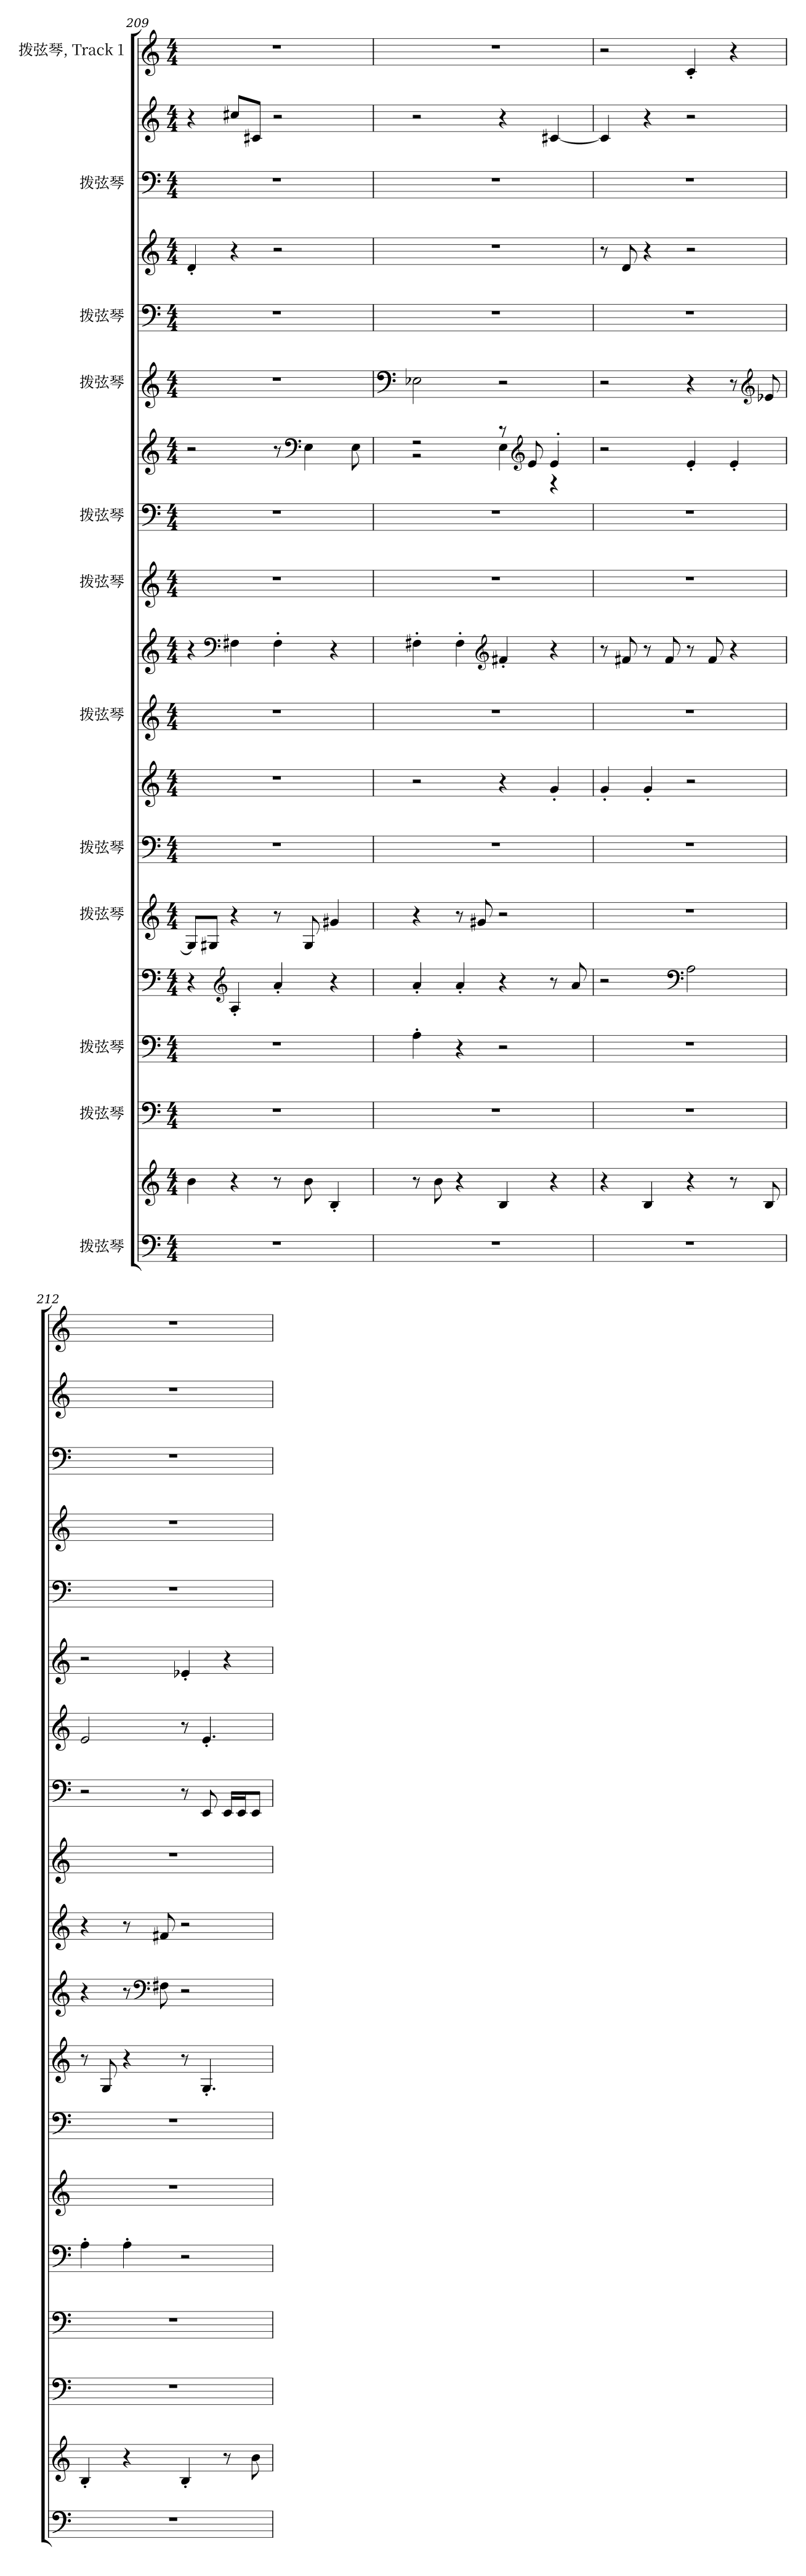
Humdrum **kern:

**kern	**kern	**kern	**kern	**kern	**kern	**kern	**kern	**kern	**kern	**kern	**kern	**kern	**kern	**kern	**kern	**kern	**kern	**kern
*part12	*part12	*part11	*part10	*part10	*part9	*part8	*part8	*part7	*part7	*part6	*part5	*part5	*part4	*part3	*part3	*part2	*part2	*part1
*staff19	*staff18	*staff17	*staff16	*staff15	*staff14	*staff13	*staff12	*staff11	*staff10	*staff9	*staff8	*staff7	*staff6	*staff5	*staff4	*staff3	*staff2	*staff1
*I"拨弦琴	*	*I"拨弦琴	*I"拨弦琴	*	*I"拨弦琴	*I"拨弦琴	*	*I"拨弦琴	*	*I"拨弦琴	*I"拨弦琴	*	*I"拨弦琴	*I"拨弦琴	*	*I"拨弦琴	*	*I"拨弦琴, Track 1
*clefF4	*clefG2	*clefF4	*clefF4	*clefF4	*clefG2	*clefF4	*clefG2	*clefG2	*clefG2	*clefG2	*clefF4	*clefG2	*clefG2	*clefF4	*clefG2	*clefF4	*clefG2	*clefG2
*k[]	*k[]	*k[]	*k[]	*k[]	*k[]	*k[]	*k[]	*k[]	*k[]	*k[]	*k[]	*k[]	*k[]	*k[]	*k[]	*k[]	*k[]	*k[]
*M4/4	*M4/4	*M4/4	*M4/4	*M4/4	*M4/4	*M4/4	*M4/4	*M4/4	*M4/4	*M4/4	*M4/4	*M4/4	*M4/4	*M4/4	*M4/4	*M4/4	*M4/4	*M4/4
=209	=209	=209	=209	=209	=209	=209	=209	=209	=209	=209	=209	=209	=209	=209	=209	=209	=209	=209
1r	4b\	1r	1r	4r	8G#/L]	1r	1r	1r	4r	1r	1r	2r	1r	1r	4d'/	1r	4r	1r
.	.	.	.	.	8G#X/J	.	.	.	.	.	.	.	.	.	.	.	.	.
*	*	*	*	*clefG2	*	*	*	*	*clefF4	*	*	*	*	*	*	*	*	*
.	4r	.	.	4A'/	4r	.	.	.	4F#X\	.	.	.	.	.	4r	.	8cc#X/L	.
.	.	.	.	.	.	.	.	.	.	.	.	.	.	.	.	.	8c#X/J	.
.	8r	.	.	4a'/	8r	.	.	.	4F#'\	.	.	8r	.	.	2r	.	2r	.
*	*	*	*	*	*	*	*	*	*	*	*	*clefF4	*	*	*	*	*	*
.	8b\	.	.	.	8G#/	.	.	.	.	.	.	4E\	.	.	.	.	.	.
.	4B'/	.	.	4r	4g#X/	.	.	.	4r	.	.	.	.	.	.	.	.	.
.	.	.	.	.	.	.	.	.	.	.	.	8E\	.	.	.	.	.	.
!!LO:PB:g=z
=210	=210	=210	=210	=210	=210	=210	=210	=210	=210	=210	=210	=210	=210	=210	=210	=210	=210	=210
*	*	*	*	*	*	*	*	*	*	*	*	*	*clefF4	*	*	*	*	*
*	*	*	*	*	*	*	*	*	*	*	*	*^	*	*	*	*	*	*
1r	8r	1r	4A'\	4a'/	4r	1r	2r	1r	4F#X'\	1r	1r	2r	2r	2E-X\	1r	1r	1r	2r	1r
.	8b\	.	.	.	.	.	.	.	.	.	.	.	.	.	.	.	.	.	.
.	4r	.	4r	4a'/	8r	.	.	.	4F#'\	.	.	.	.	.	.	.	.	.	.
.	.	.	.	.	8g#X/	.	.	.	.	.	.	.	.	.	.	.	.	.	.
*	*	*	*	*	*	*	*	*	*clefG2	*	*	*	*	*	*	*	*	*	*
.	4B/	.	2r	4r	2r	.	4r	.	4f#X'/	.	.	8r	4E\	2r	.	.	.	4r	.
*	*	*	*	*	*	*	*	*	*	*	*	*clefG2	*	*	*	*	*	*	*
.	.	.	.	.	.	.	.	.	.	.	.	8e/	.	.	.	.	.	.	.
.	4r	.	.	8r	.	.	4g'/	.	4r	.	.	4e'/	4r	.	.	.	.	[4c#X/	.
.	.	.	.	8a/	.	.	.	.	.	.	.	.	.	.	.	.	.	.	.
*	*	*	*	*	*	*	*	*	*	*	*	*v	*v	*	*	*	*	*	*
=211	=211	=211	=211	=211	=211	=211	=211	=211	=211	=211	=211	=211	=211	=211	=211	=211	=211	=211
1r	4r	1r	1r	2r	1r	1r	4g'/	1r	8r	1r	1r	2r	2r	1r	8r	1r	4c#/]	2r
.	.	.	.	.	.	.	.	.	8f#X/	.	.	.	.	.	8d/	.	.	.
.	4B/	.	.	.	.	.	4g'/	.	8r	.	.	.	.	.	4r	.	4r	.
.	.	.	.	.	.	.	.	.	8f#/	.	.	.	.	.	.	.	.	.
*	*	*	*	*clefF4	*	*	*	*	*	*	*	*	*	*	*	*	*	*
.	4r	.	.	2A\	.	.	2r	.	8r	.	.	4e'/	4r	.	2r	.	2r	4c'/
.	.	.	.	.	.	.	.	.	8f#/	.	.	.	.	.	.	.	.	.
.	8r	.	.	.	.	.	.	.	4r	.	.	4e'/	8r	.	.	.	.	4r
*	*	*	*	*	*	*	*	*	*	*	*	*	*clefG2	*	*	*	*	*
.	8B/	.	.	.	.	.	.	.	.	.	.	.	8e-X/	.	.	.	.	.
=212	=212	=212	=212	=212	=212	=212	=212	=212	=212	=212	=212	=212	=212	=212	=212	=212	=212	=212
1r	4B'/	1r	1r	4A'\	1r	1r	8r	4r	4r	1r	2r	2e/	2r	1r	1r	1r	1r	1r
.	.	.	.	.	.	.	8G/	.	.	.	.	.	.	.	.	.	.	.
.	4r	.	.	4A'\	.	.	4r	8r	8r	.	.	.	.	.	.	.	.	.
*	*	*	*	*	*	*	*	*clefF4	*	*	*	*	*	*	*	*	*	*
.	.	.	.	.	.	.	.	8F#X\	8f#X/	.	.	.	.	.	.	.	.	.
.	4B'/	.	.	2r	.	.	8r	2r	2r	.	8r	8r	4e-X'/	.	.	.	.	.
.	.	.	.	.	.	.	4.G'/	.	.	.	8EE/	4.e'/	.	.	.	.	.	.
.	8r	.	.	.	.	.	.	.	.	.	16EE/LL	.	4r	.	.	.	.	.
.	.	.	.	.	.	.	.	.	.	.	16EE/J	.	.	.	.	.	.	.
.	8b\	.	.	.	.	.	.	.	.	.	8EE/J	.	.	.	.	.	.	.
=	=	=	=	=	=	=	=	=	=	=	=	=	=	=	=	=	=	=
*-	*-	*-	*-	*-	*-	*-	*-	*-	*-	*-	*-	*-	*-	*-	*-	*-	*-	*-
